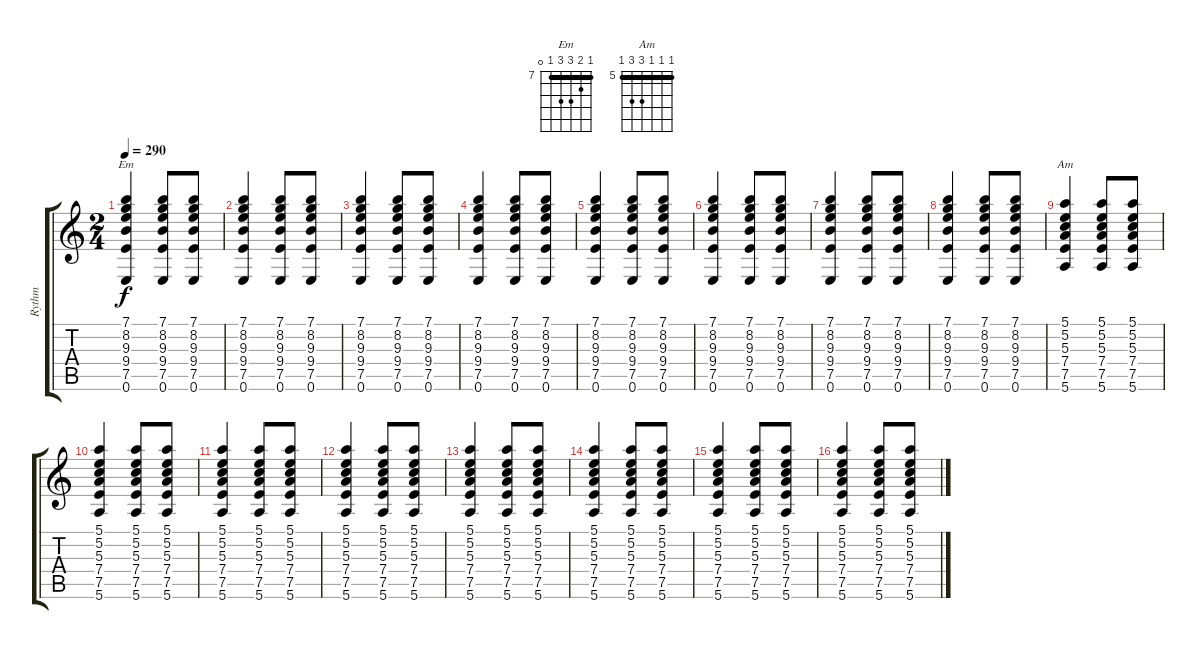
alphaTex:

\track ("Rythm" "Rythm") {instrument acousticguitarsteel}
\staff {score tabs}
\tuning (E4 B3 G3 D3 A2 E2) {hide}
\chord ("Em" 7 8 9 9 7 0) {firstfret 7 barre 7}
\chord ("Am" 5 5 5 7 7 5) {firstfret 5 barre 5}
\ts (2 4)
\tempo 290
\clef g2
\ks c
(7.1 8.2 9.3 9.4 7.5 0.6).4{ch "Em" dy f} (7.1 8.2 9.3 9.4 7.5 0.6).8 (7.1 8.2 9.3 9.4 7.5 0.6).8 |
(7.1 8.2 9.3 9.4 7.5 0.6).4 (7.1 8.2 9.3 9.4 7.5 0.6).8 (7.1 8.2 9.3 9.4 7.5 0.6).8 |
(7.1 8.2 9.3 9.4 7.5 0.6).4 (7.1 8.2 9.3 9.4 7.5 0.6).8 (7.1 8.2 9.3 9.4 7.5 0.6).8 |
(7.1 8.2 9.3 9.4 7.5 0.6).4 (7.1 8.2 9.3 9.4 7.5 0.6).8 (7.1 8.2 9.3 9.4 7.5 0.6).8 |
(7.1 8.2 9.3 9.4 7.5 0.6).4 (7.1 8.2 9.3 9.4 7.5 0.6).8 (7.1 8.2 9.3 9.4 7.5 0.6).8 |
(7.1 8.2 9.3 9.4 7.5 0.6).4 (7.1 8.2 9.3 9.4 7.5 0.6).8 (7.1 8.2 9.3 9.4 7.5 0.6).8 |
(7.1 8.2 9.3 9.4 7.5 0.6).4 (7.1 8.2 9.3 9.4 7.5 0.6).8 (7.1 8.2 9.3 9.4 7.5 0.6).8 |
(7.1 8.2 9.3 9.4 7.5 0.6).4 (7.1 8.2 9.3 9.4 7.5 0.6).8 (7.1 8.2 9.3 9.4 7.5 0.6).8 |
(5.1 5.2 5.3 7.4 7.5 5.6).4{ch "Am"} (5.1 5.2 5.3 7.4 7.5 5.6).8 (5.1 5.2 5.3 7.4 7.5 5.6).8 |
(5.1 5.2 5.3 7.4 7.5 5.6).4 (5.1 5.2 5.3 7.4 7.5 5.6).8 (5.1 5.2 5.3 7.4 7.5 5.6).8 |
(5.1 5.2 5.3 7.4 7.5 5.6).4 (5.1 5.2 5.3 7.4 7.5 5.6).8 (5.1 5.2 5.3 7.4 7.5 5.6).8 |
(5.1 5.2 5.3 7.4 7.5 5.6).4 (5.1 5.2 5.3 7.4 7.5 5.6).8 (5.1 5.2 5.3 7.4 7.5 5.6).8 |
(5.1 5.2 5.3 7.4 7.5 5.6).4 (5.1 5.2 5.3 7.4 7.5 5.6).8 (5.1 5.2 5.3 7.4 7.5 5.6).8 |
(5.1 5.2 5.3 7.4 7.5 5.6).4 (5.1 5.2 5.3 7.4 7.5 5.6).8 (5.1 5.2 5.3 7.4 7.5 5.6).8 |
(5.1 5.2 5.3 7.4 7.5 5.6).4 (5.1 5.2 5.3 7.4 7.5 5.6).8 (5.1 5.2 5.3 7.4 7.5 5.6).8 |
(5.1 5.2 5.3 7.4 7.5 5.6).4 (5.1 5.2 5.3 7.4 7.5 5.6).8 (5.1 5.2 5.3 7.4 7.5 5.6).8
